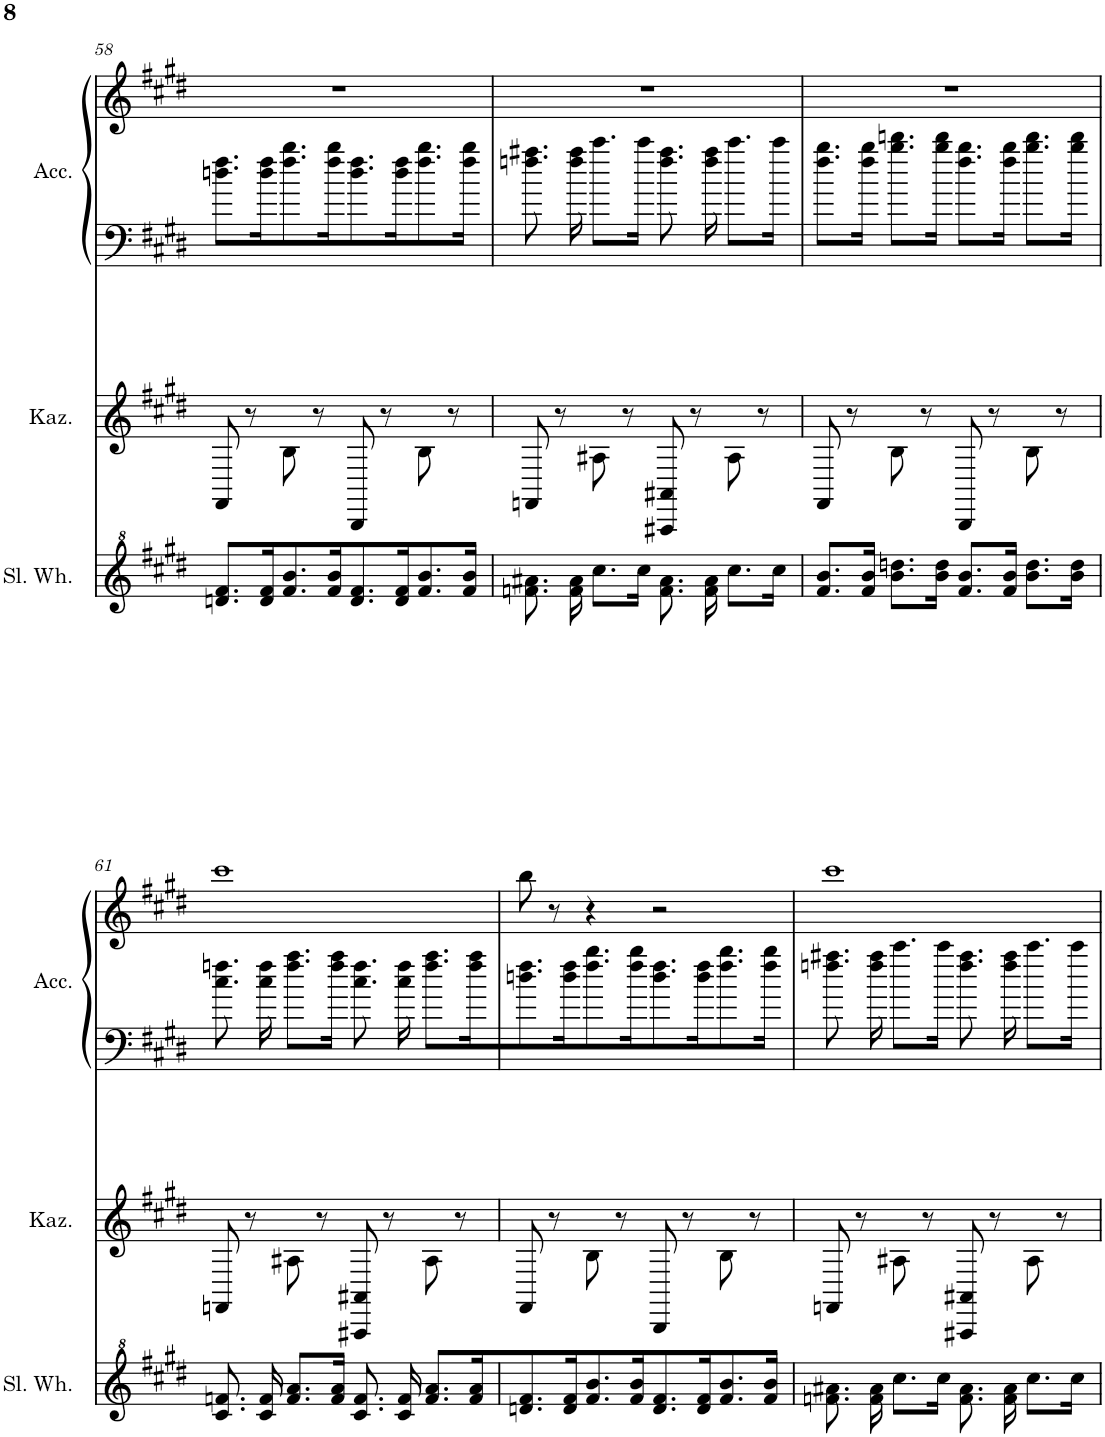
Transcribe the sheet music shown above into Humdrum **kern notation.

**kern	**kern	**kern	**kern
*part3	*part2	*part1	*part1
*staff4	*staff3	*staff2	*staff1
*I"Slide Whistle	*I"Kazoo	*I"Accordion	*
*I'Sl. Wh.	*I'Kaz.	*I'Acc.	*
!!LO:PB:g=z
*clefG^2	*clefG2	*clefF4	*clefG2
*k[f#c#g#d#]	*k[f#c#g#d#]	*k[f#c#g#d#]	*k[f#c#g#d#]
*M4/4	*M4/4	*M4/4	*M4/4
=58	=58	=58	=58
8.ddn/ 8.ff#/L	8FF#/	8.ddn\ 8.ff#\L	1r
.	8r	.	.
16dd/ 16ff#/K	.	16dd\ 16ff#\K	.
8.ff#/ 8.bb/	8B\	8.ff#\ 8.bb\	.
.	8r	.	.
16ff#/ 16bb/K	.	16ff#\ 16bb\K	.
8.dd/ 8.ff#/	8BBB/	8.dd\ 8.ff#\	.
.	8r	.	.
16dd/ 16ff#/K	.	16dd\ 16ff#\K	.
8.ff#/ 8.bb/	8B\	8.ff#\ 8.bb\	.
.	8r	.	.
16ff#/ 16bb/Jk	.	16ff#\ 16bb\Jk	.
=59	=59	=59	=59
8.ffn\ 8.aa#X\	8FFn/	8.ffn\ 8.aa#X\	1r
.	8r	.	.
16ff\ 16aa#\	.	16ff\ 16aa#\	.
8.ccc#\L	8A#X\	8.ccc#\L	.
.	8r	.	.
16ccc#\Jk	.	16ccc#\Jk	.
8.ff\ 8.aa#\	8AAA#X/ 8AA#X/	8.ff\ 8.aa#\	.
.	8r	.	.
16ff\ 16aa#\	.	16ff\ 16aa#\	.
8.ccc#\L	8A#\	8.ccc#\L	.
.	8r	.	.
16ccc#\Jk	.	16ccc#\Jk	.
=60	=60	=60	=60
8.ff#/ 8.bb/L	8FF#/	8.ff#\ 8.bb\L	1r
.	8r	.	.
16ff#/ 16bb/Jk	.	16ff#\ 16bb\Jk	.
8.bb\ 8.dddn\L	8B\	8.bb\ 8.dddn\L	.
.	8r	.	.
16bb\ 16ddd\Jk	.	16bb\ 16ddd\Jk	.
8.ff#/ 8.bb/L	8BBB/	8.ff#\ 8.bb\L	.
.	8r	.	.
16ff#/ 16bb/Jk	.	16ff#\ 16bb\Jk	.
8.bb\ 8.ddd\L	8B\	8.bb\ 8.ddd\L	.
.	8r	.	.
16bb\ 16ddd\Jk	.	16bb\ 16ddd\Jk	.
!!LO:LB:g=z
=61	=61	=61	=61
8.cc#/ 8.ffn/	8FFn/	8.cc#\ 8.ffn\	1ccc#
.	8r	.	.
16cc#/ 16ff/	.	16cc#\ 16ff\	.
8.ff/ 8.aa/L	8A#X\	8.ff\ 8.aa\L	.
.	8r	.	.
16ff/ 16aa/Jk	.	16ff\ 16aa\Jk	.
8.cc#/ 8.ff/	8AAA#X/ 8AA#X/	8.cc#\ 8.ff\	.
.	8r	.	.
16cc#/ 16ff/	.	16cc#\ 16ff\	.
8.ff/ 8.aa/L	8A#\	8.ff\ 8.aa\L	.
.	8r	.	.
16ff/ 16aa/K	.	16ff\ 16aa\K	.
=62	=62	=62	=62
8.ddn/ 8.ff#/	8FF#/	8.ddn\ 8.ff#\	8bb\
.	8r	.	8r
16dd/ 16ff#/K	.	16dd\ 16ff#\K	.
8.ff#/ 8.bb/	8B\	8.ff#\ 8.bb\	4r
.	8r	.	.
16ff#/ 16bb/K	.	16ff#\ 16bb\K	.
8.dd/ 8.ff#/	8BBB/	8.dd\ 8.ff#\	2r
.	8r	.	.
16dd/ 16ff#/K	.	16dd\ 16ff#\K	.
8.ff#/ 8.bb/	8B\	8.ff#\ 8.bb\	.
.	8r	.	.
16ff#/ 16bb/Jk	.	16ff#\ 16bb\Jk	.
=63	=63	=63	=63
8.ffn\ 8.aa#X\	8FFn/	8.ffn\ 8.aa#X\	1ccc#
.	8r	.	.
16ff\ 16aa#\	.	16ff\ 16aa#\	.
8.ccc#\L	8A#X\	8.ccc#\L	.
.	8r	.	.
16ccc#\Jk	.	16ccc#\Jk	.
8.ff\ 8.aa#\	8AAA#X/ 8AA#X/	8.ff\ 8.aa#\	.
.	8r	.	.
16ff\ 16aa#\	.	16ff\ 16aa#\	.
8.ccc#\L	8A#\	8.ccc#\L	.
.	8r	.	.
16ccc#\Jk	.	16ccc#\Jk	.
=	=	=	=
*-	*-	*-	*-
